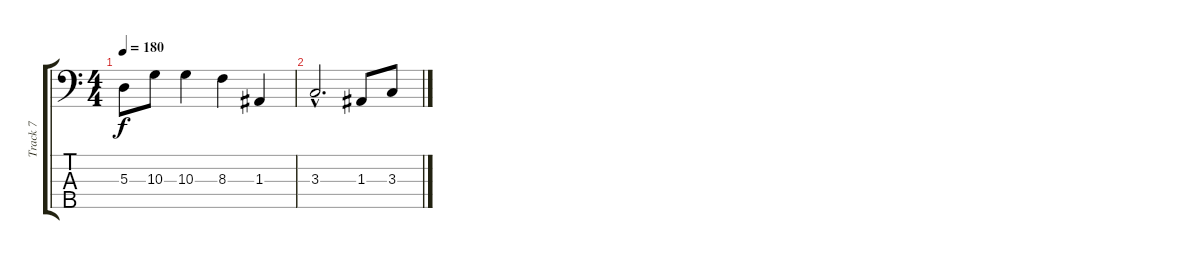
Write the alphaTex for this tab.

\track ("Track 7" "Track 7") {instrument electricbassfinger}
\staff {score tabs}
\tuning (G2 D2 A1 E1 B0) {hide}
\ts (4 4)
\tempo 180
\clef f4
\ks c
5.3{t}.8{dy f} 10.3.8 10.3.4 8.3.4 1.3.4 |
3.3{hac}.2{d} 1.3.8 3.3.8
